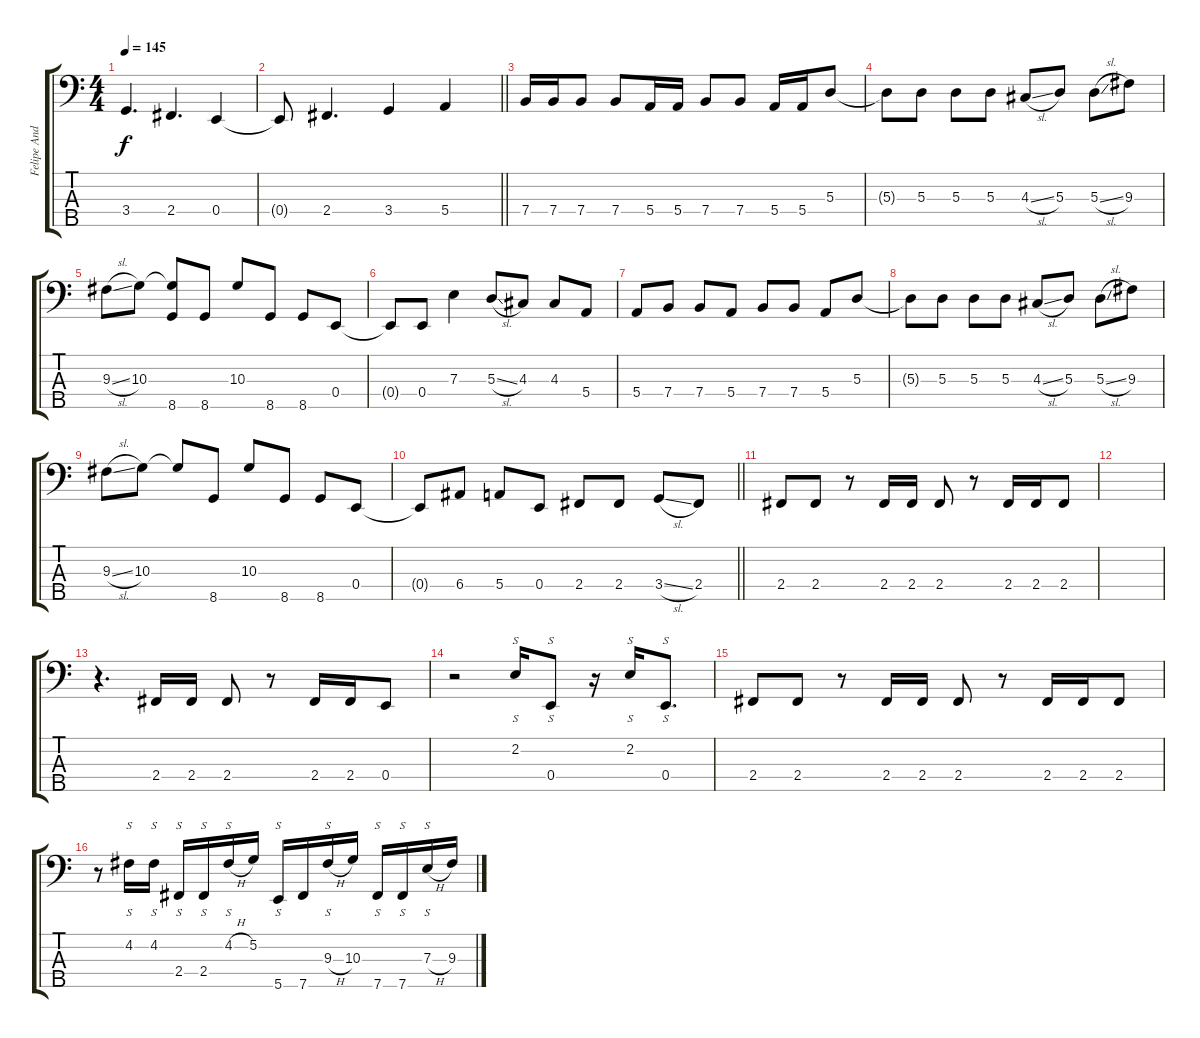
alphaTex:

\track ("Felipe Andreoli" "Felipe And") {instrument electricbassfinger}
\staff {score tabs}
\tuning (G2 D2 A1 E1 B0) {hide}
\ts (4 4)
\tempo 145
\clef f4
\ks c
3.4.4{d dy f} 2.4.4{d} 0.4.4 |
\barLineRight lightlight
0.4{t}.8 2.4.4{d} 3.4.4 5.4.4 |
7.4.16 7.4.16 7.4.8 7.4.8 5.4.16 5.4.16 7.4.8 7.4.8 5.4.16 5.4.16 5.3.8 |
5.3{t}.8 5.3.8 5.3.8 5.3.8 4.3{sl}.8 5.3.8 5.3{sl}.8 9.3.8 |
9.3{sl}.8 10.3.8 (10.3{t} 8.5).8 8.5.8 10.3.8 8.5.8 8.5.8 0.4.8 |
0.4{t}.8 0.4.8 7.3.4 5.3{sl}.8 4.3.8 4.3.8 5.4.8 |
5.4.8 7.4.8 7.4.8 5.4.8 7.4.8 7.4.8 5.4.8 5.3.8 |
5.3{t}.8 5.3.8 5.3.8 5.3.8 4.3{sl}.8 5.3.8 5.3{sl}.8 9.3.8 |
9.3{sl}.8 10.3.8 10.3{t}.8 8.5.8 10.3.8 8.5.8 8.5.8 0.4.8 |
\barLineRight lightlight
0.4{t}.8 6.4.8 5.4.8 0.4.8 2.4.8 2.4.8 3.4{sl}.8 2.4.8 |
2.4.8 2.4.8 r.8 2.4.16 2.4.16 2.4.8 r.8 2.4.16 2.4.16 2.4.8 |
|
r.4{d} 2.4.16 2.4.16 2.4.8 r.8 2.4.16 2.4.16 0.4.8 |
r.2 2.2.16{s instrument slapbass1} 0.4.8{s} r.16 2.2.16{s} 0.4.8{s d} |
2.4.8{instrument electricbassfinger} 2.4.8 r.8 2.4.16 2.4.16 2.4.8 r.8 2.4.16 2.4.16 2.4.8 |
r.8 4.2.16{s instrument slapbass1} 4.2.16{s} 2.4.16{s} 2.4.16{s} 4.2{h}.16{s} 5.2.16 5.5.16{s} 7.5.16 9.3{h}.16{s} 10.3.16 7.5.16{s} 7.5.16{s} 7.3{h}.16{s} 9.3.16
